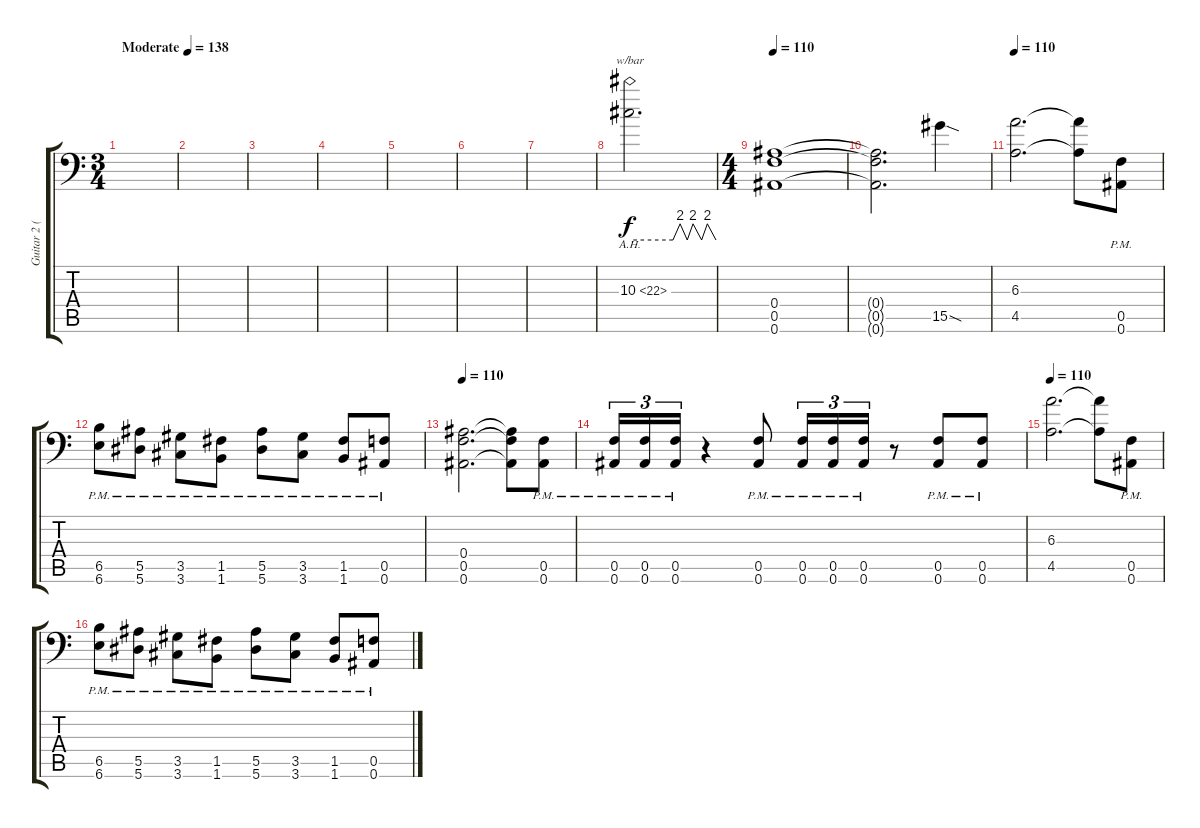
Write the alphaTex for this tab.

\track ("Guitar 2 (Left)" "Guitar 2 (") {instrument distortionguitar}
\staff {score tabs}
\tuning (C4 G3 Eb3 Bb2 F2 Bb1) {hide}
\ts (3 4)
\tempo (138 "Moderate")
\clef f4
\ks c
|
|
|
|
|
|
|
10.3{ah 12}.2{d tbe (custom default 0 0 30 0 35 8 40 0 44 8 50 0 54 8 60 0)} |
\ts (4 4)
\tempo 110
(0.4 0.5 0.6).1 |
(0.4{t} 0.5{t} 0.6{t}).2{d} 15.5{sod}.4 |
\tempo 110
(6.3 4.5).2{d} (6.3{t} 4.5{t}).8 (0.5{pm} 0.6{pm}).8 |
(6.5{pm} 6.6{pm}).8 (5.5{pm} 5.6{pm}).8 (3.5{pm} 3.6{pm}).8 (1.5{pm} 1.6{pm}).8 (5.5{pm} 5.6{pm}).8 (3.5{pm} 3.6{pm}).8 (1.5{pm} 1.6{pm}).8 (0.5{pm} 0.6{pm}).8 |
\tempo 110
(0.4 0.5 0.6).2{d} (0.4{t} 0.5{t} 0.6{t}).8 (0.5{pm} 0.6{pm}).8 |
(0.5{pm} 0.6{pm}).16{tu (3 2)} (0.5{pm} 0.6{pm}).16{tu (3 2)} (0.5{pm} 0.6{pm}).16{tu (3 2)} r.4 (0.5{pm} 0.6{pm}).8 (0.5{pm} 0.6{pm}).16{tu (3 2)} (0.5{pm} 0.6{pm}).16{tu (3 2)} (0.5{pm} 0.6{pm}).16{tu (3 2)} r.8 (0.5{pm} 0.6{pm}).8 (0.5{pm} 0.6{pm}).8 |
\tempo 110
(6.3 4.5).2{d} (6.3{t} 4.5{t}).8 (0.5{pm} 0.6{pm}).8 |
(6.5{pm} 6.6{pm}).8 (5.5{pm} 5.6{pm}).8 (3.5{pm} 3.6{pm}).8 (1.5{pm} 1.6{pm}).8 (5.5{pm} 5.6{pm}).8 (3.5{pm} 3.6{pm}).8 (1.5{pm} 1.6{pm}).8 (0.5{pm} 0.6{pm}).8
